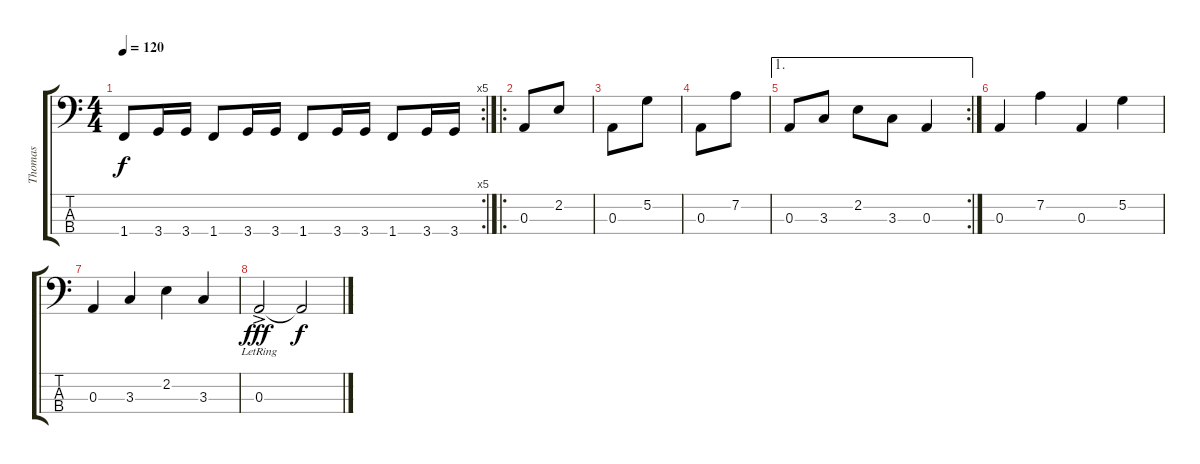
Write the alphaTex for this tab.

\track ("Thomas" "Thomas") {instrument electricbassfinger}
\staff {score tabs}
\tuning (G2 D2 A1 E1) {hide}
\rc 5
\ts (4 4)
\tempo 120
\clef f4
\ks c
1.4.8{dy f} 3.4.16 3.4.16 1.4.8 3.4.16 3.4.16 1.4.8 3.4.16 3.4.16 1.4.8 3.4.16 3.4.16 |
\ro
0.3.8 2.2.8 |
0.3.8 5.2.8 |
0.3.8 7.2.8 |
\ae 1
\rc 2
0.3.8 3.3.8 2.2.8 3.3.8 0.3.4 |
0.3.4 7.2.4 0.3.4 5.2.4 |
0.3.4 3.3.4 2.2.4 3.3.4 |
0.3{ac lr}.2{dy fff} 0.3{t}.2{dy f}
